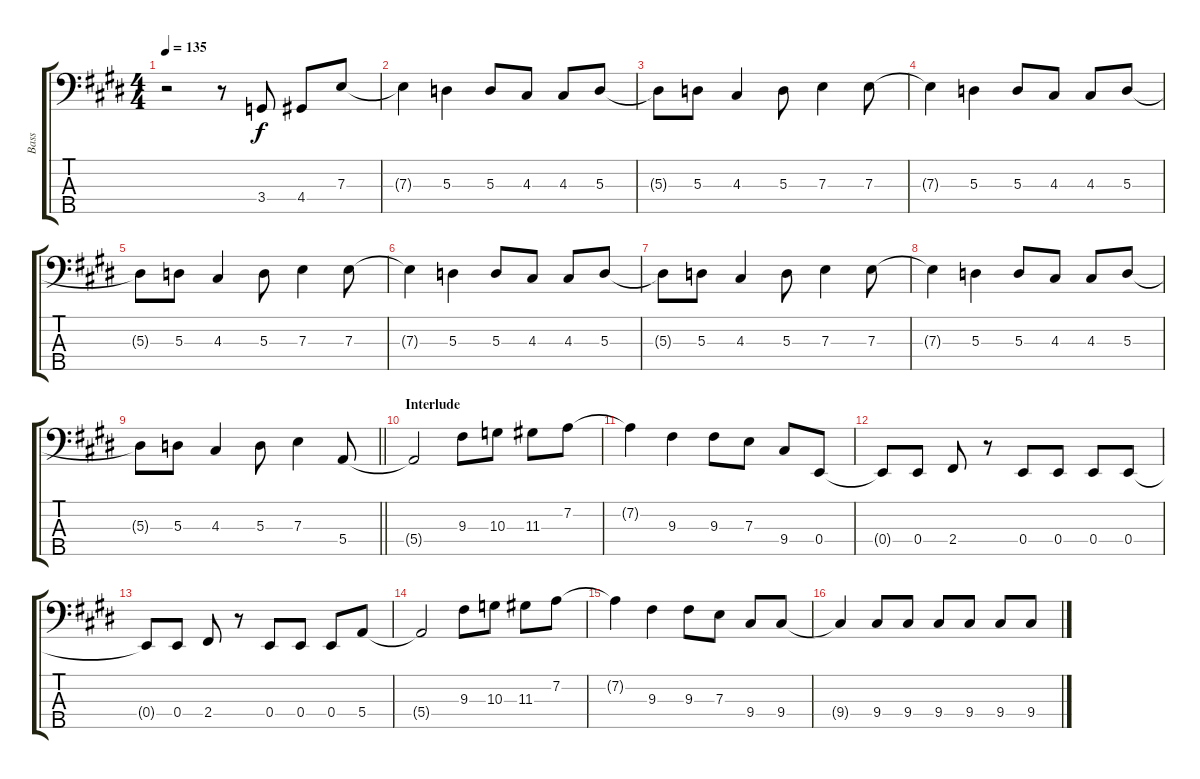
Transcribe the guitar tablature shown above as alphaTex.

\track ("Bass" "Bass") {instrument electricbassfinger}
\staff {score tabs}
\tuning (G2 D2 A1 E1 B0) {hide}
\ts (4 4)
\tempo 135
\clef f4
\ks e
r.2{dy f} r.8 3.4.8 4.4.8 7.3.8 |
7.3{t}.4 5.3.4 5.3.8 4.3.8 4.3.8 5.3.8 |
5.3{t}.8 5.3.8 4.3.4 5.3.8 7.3.4 7.3.8 |
7.3{t}.4 5.3.4 5.3.8 4.3.8 4.3.8 5.3.8 |
5.3{t}.8 5.3.8 4.3.4 5.3.8 7.3.4 7.3.8 |
7.3{t}.4 5.3.4 5.3.8 4.3.8 4.3.8 5.3.8 |
5.3{t}.8 5.3.8 4.3.4 5.3.8 7.3.4 7.3.8 |
7.3{t}.4 5.3.4 5.3.8 4.3.8 4.3.8 5.3.8 |
\barLineRight lightlight
5.3{t}.8 5.3.8 4.3.4 5.3.8 7.3.4 5.4.8 |
\section ("" "Interlude")
5.4{t}.2 9.3.8 10.3.8 11.3.8 7.2.8 |
7.2{t}.4 9.3.4 9.3.8 7.3.8 9.4.8 0.4.8 |
0.4{t}.8 0.4.8 2.4.8 r.8 0.4.8 0.4.8 0.4.8 0.4.8 |
0.4{t}.8 0.4.8 2.4.8 r.8 0.4.8 0.4.8 0.4.8 5.4.8 |
5.4{t}.2 9.3.8 10.3.8 11.3.8 7.2.8 |
7.2{t}.4 9.3.4 9.3.8 7.3.8 9.4.8 9.4.8 |
9.4{t}.4 9.4.8 9.4.8 9.4.8 9.4.8 9.4.8 9.4.8
